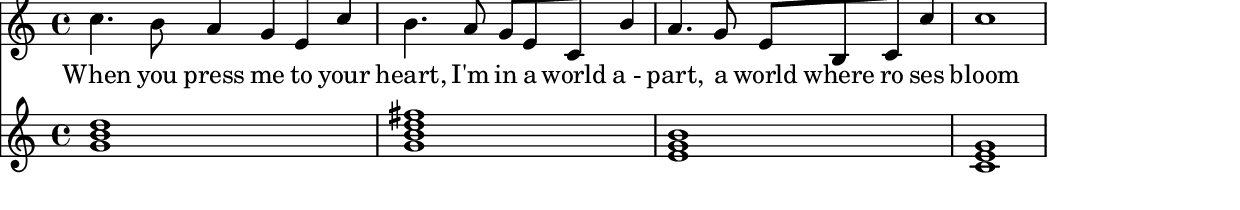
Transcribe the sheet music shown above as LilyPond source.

%% Generated by lilypond-book
%% Options: [indent=0\mm,line-width=278\pt]
\include "lilypond-book-preamble.ly"


% ****************************************************************
% Start cut-&-pastable-section
% ****************************************************************



\paper {
  indent = 0\mm
  line-width = 278\pt
  % offset the left padding, also add 1mm as lilypond creates cropped
  % images with a little space on the right
  line-width = #(- line-width (* mm  3.000000) (* mm 1))
}

\layout {
  
}





% ****************************************************************
% ly snippet:
% ****************************************************************
\sourcefileline 121
\layout {
	  	indent = 0\mm
  		line-width = 200\mm
  		ragged-last = ##t
		\override ChordName #'font-size = #2
     	\override ChordName #'font-series = #'bold 
		\override ChordName #'color = #(rgb-color 0 0 0.78) 
		\override ChordName #'font-family = #'roman
	}
	\score {
		<<
		\chords { g1 g1:maj7 e1:m c1 }
		\relative c'' {
			\override Score.BarNumber.break-visibility = ##(#f #f #t)		
			\set Score.currentBarNumber = #9
			\bar ""
		
			\clef treble
			\override Staff.TimeSignature #'style = #'()
			\time 4/4
			<<
    		{ c4. b8 a8 [ g8 e8 c'8 ] b4. a8 g8 [ e8 c8 b'8 ] a4. g8 e8 [ b8 c8 c'8 ] c1  }
    		\new Staff { 
				\clef "treble" 
				\override Staff.TimeSignature #'style = #'()
				\chordmode { g1 g1:maj7 e1:m c1}
			}			
			>>
		}
		\addlyrics { When you press me to your "heart," "I'm" in a world "a -" "part," a world where ro ses bloom }
		>>
	}



% ****************************************************************
% end ly snippet
% ****************************************************************
